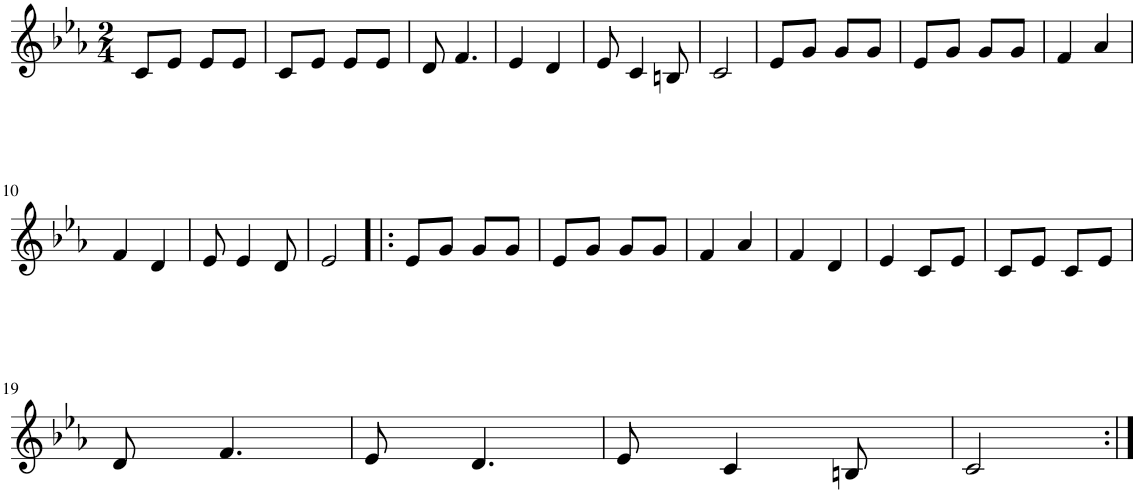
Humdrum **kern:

**kern
*part1
*staff1
*I"Voice
*clefG2
*k[b-e-a-]
*M2/4
=1
8c/L
8e-/J
8e-/L
8e-/J
=2
8c/L
8e-/J
8e-/L
8e-/J
=3
8d/
4.f/
=4
4e-/
4d/
=5
8e-/
4c/
8Bn/
=6
2c/
=7
8e-/L
8g/J
8g/L
8g/J
=8
8e-/L
8g/J
8g/L
8g/J
=9
4f/
4a-/
!!LO:LB:g=z
=10
4f/
4d/
=11
8e-/
4e-/
8d/
=12
2e-/
=13!|:
8e-/L
8g/J
8g/L
8g/J
=14
8e-/L
8g/J
8g/L
8g/J
=15
4f/
4a-/
=16
4f/
4d/
=17
4e-/
8c/L
8e-/J
=18
8c/L
8e-/J
8c/L
8e-/J
!!LO:LB:g=z
=19
8d/
4.f/
=20
8e-/
4.d/
=21
8e-/
4c/
8Bn/
=22
2c/
=:|!
*-
